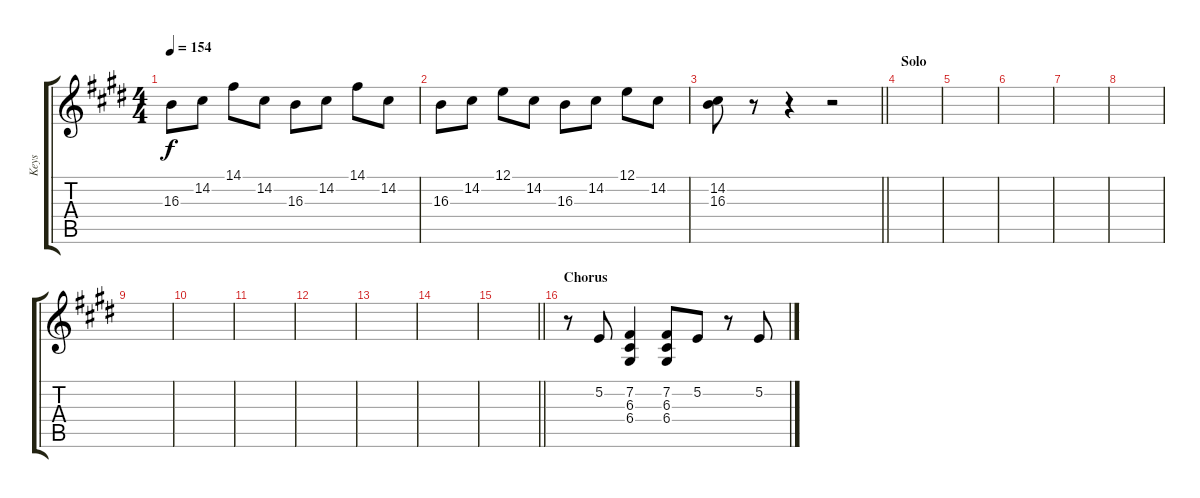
\track ("Keys" "Keys") {instrument stringensemble1}
\staff {score tabs}
\tuning (E4 B3 G3 D3 A2 E2) {hide}
\ts (4 4)
\tempo 154
\clef g2
\ks e
16.3.8{dy f} 14.2.8 14.1.8 14.2.8 16.3.8 14.2.8 14.1.8 14.2.8 |
16.3.8 14.2.8 12.1.8 14.2.8 16.3.8 14.2.8 12.1.8 14.2.8 |
\barLineRight lightlight
(14.2 16.3).8 r.8 r.4 r.2 |
\section ("" "Solo")
|
|
|
|
|
|
|
|
|
|
|
\barLineRight lightlight
|
\section ("" "Chorus")
r.8 5.2.8 (7.2 6.3 6.4).4 (7.2 6.3 6.4).8 5.2.8 r.8 5.2.8
